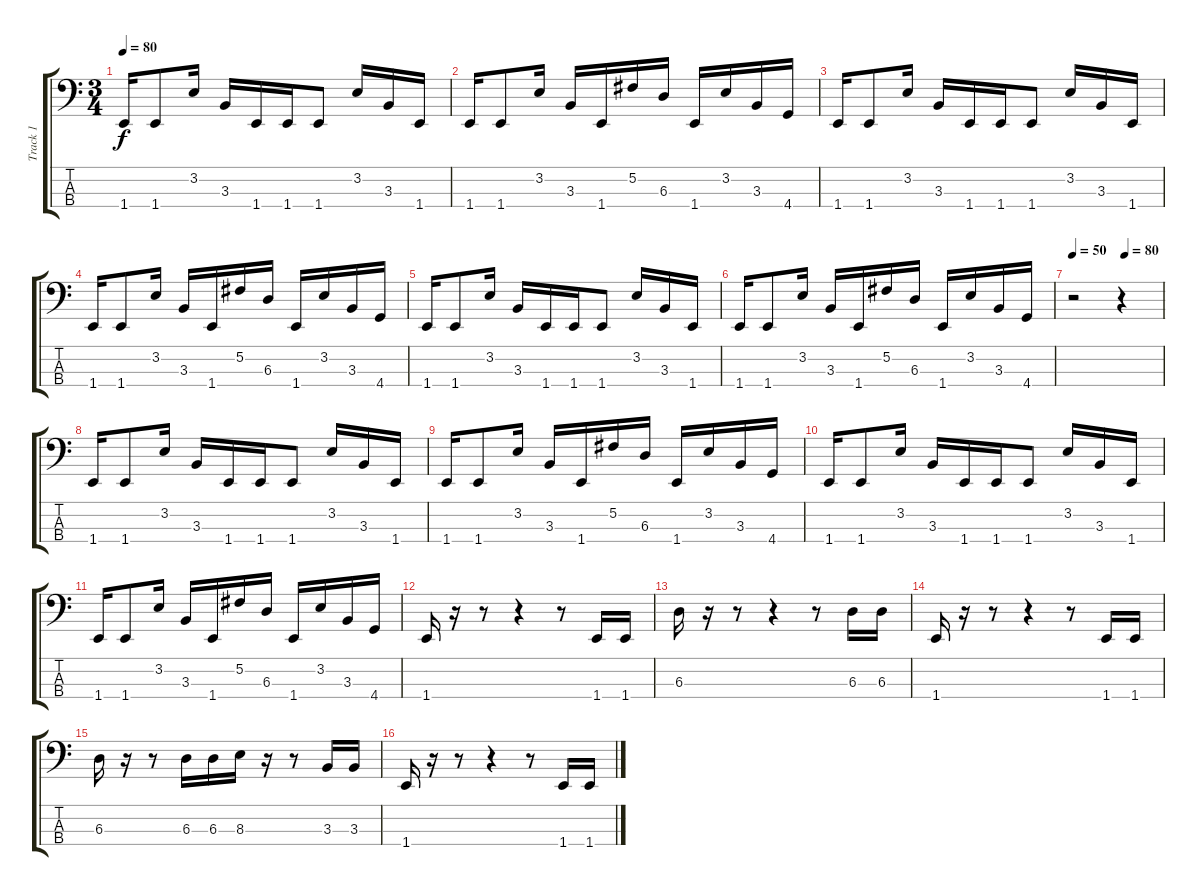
\track ("Track 1" "Track 1") {instrument electricbassfinger}
\staff {score tabs}
\tuning (Gb2 Db2 Ab1 Eb1) {hide}
\ts (3 4)
\tempo 80
\clef f4
\ks c
1.4.16{dy f} 1.4.8 3.2.16 3.3.16 1.4.16 1.4.16 1.4.8 3.2.16 3.3.16 1.4.16 |
1.4.16 1.4.8 3.2.16 3.3.16 1.4.16 5.2.16 6.3.16 1.4.16 3.2.16 3.3.16 4.4.16 |
1.4.16 1.4.8 3.2.16 3.3.16 1.4.16 1.4.16 1.4.8 3.2.16 3.3.16 1.4.16 |
1.4.16 1.4.8 3.2.16 3.3.16 1.4.16 5.2.16 6.3.16 1.4.16 3.2.16 3.3.16 4.4.16 |
1.4.16 1.4.8 3.2.16 3.3.16 1.4.16 1.4.16 1.4.8 3.2.16 3.3.16 1.4.16 |
1.4.16 1.4.8 3.2.16 3.3.16 1.4.16 5.2.16 6.3.16 1.4.16 3.2.16 3.3.16 4.4.16 |
\tempo 50
\tempo (80 0.5833333333333334)
r.2 r.4 |
1.4.16 1.4.8 3.2.16 3.3.16 1.4.16 1.4.16 1.4.8 3.2.16 3.3.16 1.4.16 |
1.4.16 1.4.8 3.2.16 3.3.16 1.4.16 5.2.16 6.3.16 1.4.16 3.2.16 3.3.16 4.4.16 |
1.4.16 1.4.8 3.2.16 3.3.16 1.4.16 1.4.16 1.4.8 3.2.16 3.3.16 1.4.16 |
1.4.16 1.4.8 3.2.16 3.3.16 1.4.16 5.2.16 6.3.16 1.4.16 3.2.16 3.3.16 4.4.16 |
1.4.16 r.16 r.8 r.4 r.8 1.4.16 1.4.16 |
6.3.16 r.16 r.8 r.4 r.8 6.3.16 6.3.16 |
1.4.16 r.16 r.8 r.4 r.8 1.4.16 1.4.16 |
6.3.16 r.16 r.8 6.3.16 6.3.16 8.3.16 r.16 r.8 3.3.16 3.3.16 |
1.4.16 r.16 r.8 r.4 r.8 1.4.16 1.4.16
